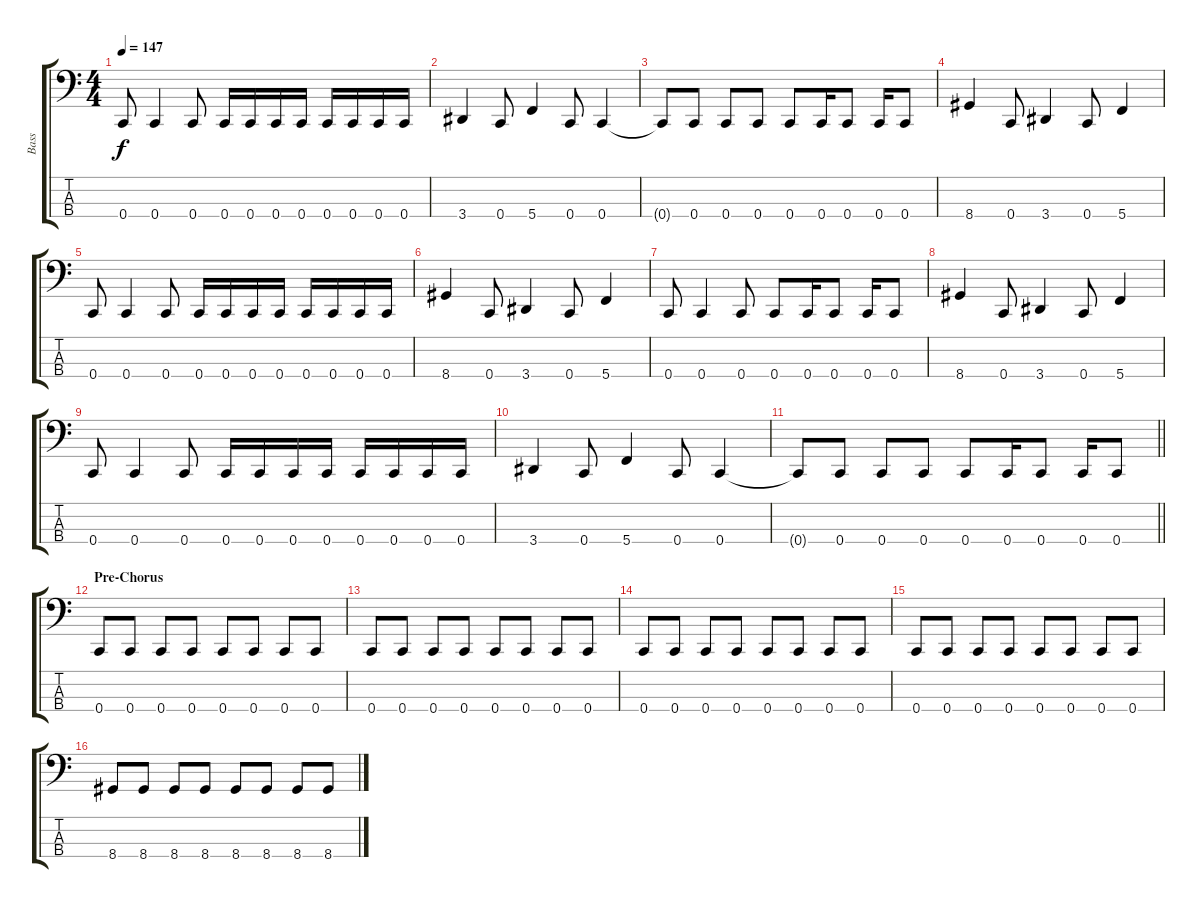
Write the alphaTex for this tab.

\track ("Bass" "Bass") {instrument electricbasspick}
\staff {score tabs}
\tuning (F2 C2 G1 C1) {hide}
\ts (4 4)
\tempo 147
\clef f4
\ks c
0.4.8{dy f} 0.4.4 0.4.8 0.4.16 0.4.16 0.4.16 0.4.16 0.4.16 0.4.16 0.4.16 0.4.16 |
3.4.4 0.4.8 5.4.4 0.4.8 0.4.4 |
0.4{t}.8 0.4.8 0.4.8 0.4.8 0.4.8 0.4.16 0.4.8 0.4.16 0.4.8 |
8.4.4 0.4.8 3.4.4 0.4.8 5.4.4 |
0.4.8 0.4.4 0.4.8 0.4.16 0.4.16 0.4.16 0.4.16 0.4.16 0.4.16 0.4.16 0.4.16 |
8.4.4 0.4.8 3.4.4 0.4.8 5.4.4 |
0.4.8 0.4.4 0.4.8 0.4.8 0.4.16 0.4.8 0.4.16 0.4.8 |
8.4.4 0.4.8 3.4.4 0.4.8 5.4.4 |
0.4.8 0.4.4 0.4.8 0.4.16 0.4.16 0.4.16 0.4.16 0.4.16 0.4.16 0.4.16 0.4.16 |
3.4.4 0.4.8 5.4.4 0.4.8 0.4.4 |
\barLineRight lightlight
0.4{t}.8 0.4.8 0.4.8 0.4.8 0.4.8 0.4.16 0.4.8 0.4.16 0.4.8 |
\section ("" "Pre-Chorus")
0.4.8 0.4.8 0.4.8 0.4.8 0.4.8 0.4.8 0.4.8 0.4.8 |
0.4.8 0.4.8 0.4.8 0.4.8 0.4.8 0.4.8 0.4.8 0.4.8 |
0.4.8 0.4.8 0.4.8 0.4.8 0.4.8 0.4.8 0.4.8 0.4.8 |
0.4.8 0.4.8 0.4.8 0.4.8 0.4.8 0.4.8 0.4.8 0.4.8 |
8.4.8 8.4.8 8.4.8 8.4.8 8.4.8 8.4.8 8.4.8 8.4.8
